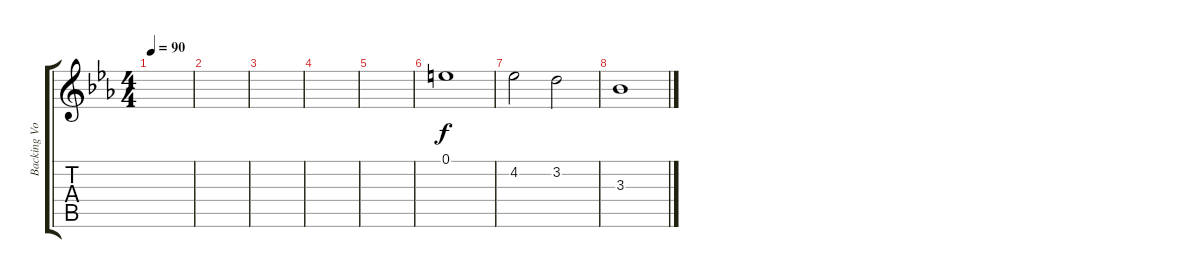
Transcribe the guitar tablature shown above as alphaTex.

\track ("Backing Vocals" "Backing Vo") {instrument contrabass}
\staff {score tabs}
\tuning (E4 B3 G3 D3 A2 E2) {hide}
\ts (4 4)
\tempo 90
\clef g2
\ks cminor
|
|
|
|
|
0.1.1 |
4.2.2 3.2.2 |
3.3.1
